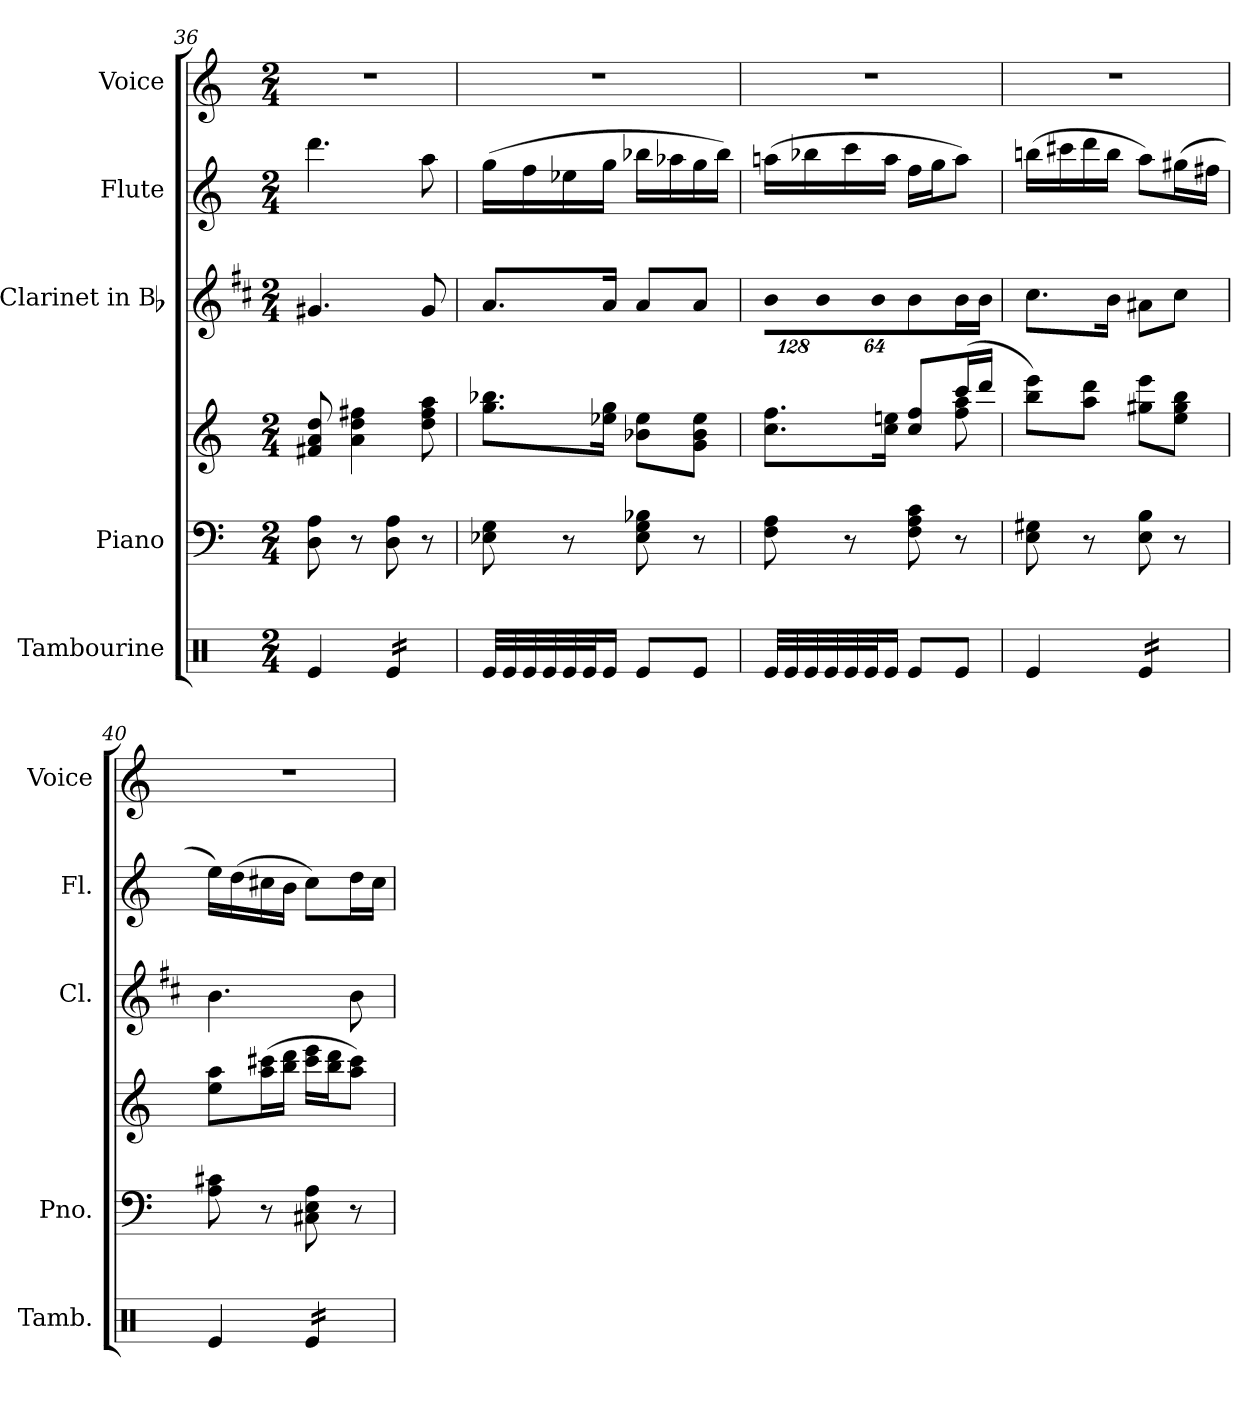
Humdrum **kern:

**kern	**kern	**kern	**kern	**kern	**kern
*part5	*part4	*part4	*part3	*part2	*part1
*staff6	*staff5	*staff4	*staff3	*staff2	*staff1
*I"Tambourine	*I"Piano	*	*I"Clarinet in Bb	*I"Flute	*I"Voice
*I'Tamb.	*I'Pno.	*	*I'Cl.	*I'Fl.	*I'Voice
*clefX	*clefF4	*clefG2	*clefG2	*clefG2	*clefG2
*	*	*	*ITrd1c2	*	*
*k[]	*k[]	*k[]	*k[]	*k[]	*k[]
*C:	*C:	*C:	*C:	*C:	*C:
*M2/4	*M2/4	*M2/4	*M2/4	*M2/4	*M2/4
=36	=36	=36	=36	=36	=36
!	!	!	!	!	!LO:N:vis=1
4Rei/	8Di\ 8Ai	8f#Xi/ 8ai 8ddi	4.f#Xi/	4.dddi\	2r
.	8r	4ai\ 4ddi 4ff#Xi	.	.	.
*tremolo	*	*	*	*	*
16Rei/LL	8Di\ 8Ai	.	.	.	.
16Rei/	.	.	.	.	.
16Rei/	8r	8ddi\ 8ff#i 8aai	8f#i/	8aai\	.
16Rei/JJ	.	.	.	.	.
=37	=37	=37	=37	=37	=37
!	!	!	!	!	!LO:N:vis=1
32Rei/LLL	8E-Xi\ 8Gi	8.ggi\ 8.bb-XiL	8.gi/L	(16ggi\LL	2r
32Rei/	.	.	.	.	.
32Rei/	.	.	.	16ffi\	.
32Rei/	.	.	.	.	.
32Rei/	8r	.	.	16ee-Xi\	.
32Rei/JJJ	.	.	.	.	.
*Xtremolo	*	*	*	*	*
16Rei/Jk	.	16ee-Xi\ 16ggiJk	16gi/Jk	16ggi\JJ	.
8Rei/L	8E-i\ 8Gi 8B-Xi	8b-Xi\ 8ee-iL	8gi/L	16bb-Xi\LL	.
.	.	.	.	16aa-Xi\	.
8Rei/J	8r	8gi\ 8b-i 8ee-iJ	8gi/J	16ggi\	.
.	.	.	.	16bb-i\JJ)	.
=38	=38	=38	=38	=38	=38
*	*	*^	*	*	*
*	*	*	*	*Xbrackettup	*	*
!	!	!	!	!LO:N:vis=8	!	!LO:N:vis=1
*tremolo	*	*	*	*	*	*
32Rei/LLL	8Fi\ 8Ai	8.cci\ 8.ffiL	4.ryy	1024%85ai\L	(16aani\LL	2r
32Rei/	.	.	.	.	.	.
32Rei/	.	.	.	.	16bb-Xi\	.
!	!	!	!	!LO:N:vis=8	!	!
.	.	.	.	1024%85ai\	.	.
32Rei/	.	.	.	.	.	.
32Rei/	8r	.	.	.	16ccci\	.
32Rei/JJJ	.	.	.	.	.	.
*Xtremolo	*	*	*	*	*	*
!	!	!	!	!LO:N:vis=8	!	!
.	.	.	.	512%43ai\J	.	.
16Rei/Jk	.	16cci\ 16eeniJk	.	.	16aai\JJ	.
8Rei/L	8Fi\ 8Ai 8ci	8cci/ 8ffiL	.	8ai\L	16ffi\LL	.
.	.	.	.	.	16ggi\J	.
8Rei/J	8r	(16ccci/L	8ffi\ 8aai	16ai\L	8aai\J)	.
.	.	16dddi/JJ	.	16ai\JJ	.	.
*	*	*v	*v	*	*	*
!!LO:LB:g=z
=39	=39	=39	=39	=39	=39
!	!	!	!	!	!LO:N:vis=1
4Rei/	8Ei\ 8G#Xi	8bbi\ 8eeeiL)	8.bi\L	(16bbni\LL	2r
.	.	.	.	16ccc#Xi\	.
.	8r	8aai\ 8dddiJ	.	16dddi\	.
.	.	.	16ai\Jk	16bbi\JJ	.
*tremolo	*	*	*	*	*
16Rei/LL	8Ei\ 8Bi	8gg#Xi\ 8eeeiL	8g#Xi\L	8aai\L)	.
16Rei/	.	.	.	.	.
16Rei/	8r	8eei\ 8gg#i 8bbiJ	8bi\J	(16gg#Xi\L	.
16Rei/JJ	.	.	.	16ff#Xi\JJ	.
*Xtremolo	*	*	*	*	*
=40	=40	=40	=40	=40	=40
!	!	!	!	!	!LO:N:vis=1
4Rei/	8Ai\ 8c#Xi	8eei\ 8aaiL	4.ai\	16eei\LL)	2r
.	.	.	.	(16ddi\	.
.	8r	(16aai\ 16ccc#XiL	.	16cc#Xi\	.
.	.	16bbi\ 16dddiJJ	.	16bi\JJ	.
*tremolo	*	*	*	*	*
16Rei/LL	8C#Xi\ 8Ei 8Ai	16ccc#i\ 16eeeiLL	.	8cc#i\L)	.
16Rei/	.	16bbi\ 16dddiJ	.	.	.
16Rei/	8r	8aai\ 8ccc#iJ)	8ai\	16ddi\L	.
16Rei/JJ	.	.	.	16cc#i\JJ	.
*Xtremolo	*	*	*	*	*
=	=	=	=	=	=
*-	*-	*-	*-	*-	*-
